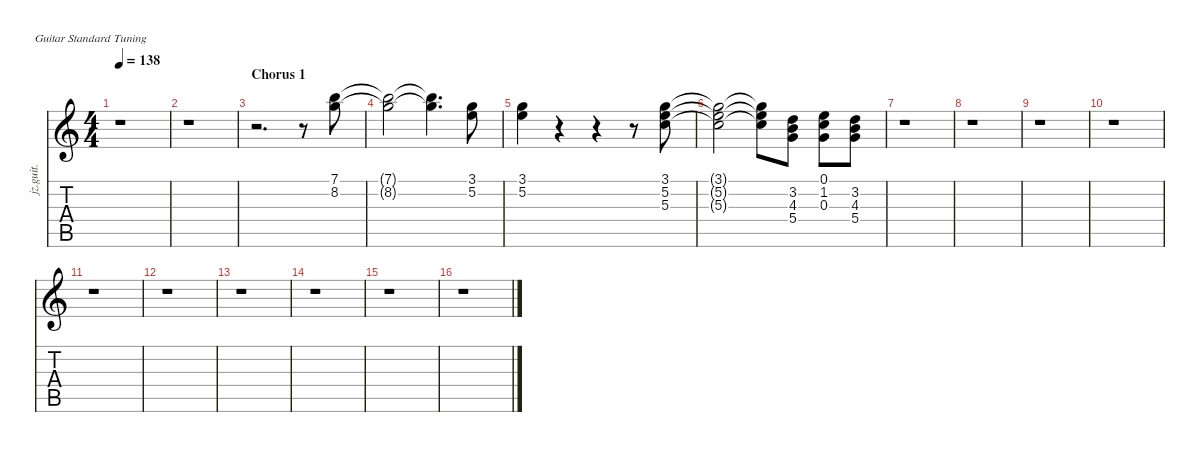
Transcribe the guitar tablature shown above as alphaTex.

\defaultSystemsLayout 4
\hideDynamics
\bracketExtendMode nobrackets
\otherSystemsTrackNameOrientation horizontal
\track ("Backup Vocals(Timothy B. Schmidt, Don He" "jz.guit.") {instrument electricguitarjazz}
\staff {score tabs}
\tuning (E4 B3 G3 D3 A2 E2)
\ts (4 4)
\tempo 138
\clef g2
\ks c
r.1{dy f} |
r.1 |
\section ("" "Chorus 1")
r.2{d} r.8 (7.1 8.2).8 |
(7.1{t} 8.2{t}).2 (7.1{t} 8.2{t}).4{d} (3.1 5.2).8 |
(3.1 5.2).4 r.4 r.4 r.8 (3.1 5.2 5.3).8 |
(3.1{t} 5.2{t} 5.3{t}).2 (3.1{t} 5.2{t} 5.3{t}).8 (3.2 4.3 5.4).8 (0.1 1.2 0.3).8 (3.2 4.3 5.4).8 |
r.1 |
r.1 |
r.1 |
r.1 |
r.1 |
r.1 |
r.1 |
r.1 |
r.1 |
r.1
